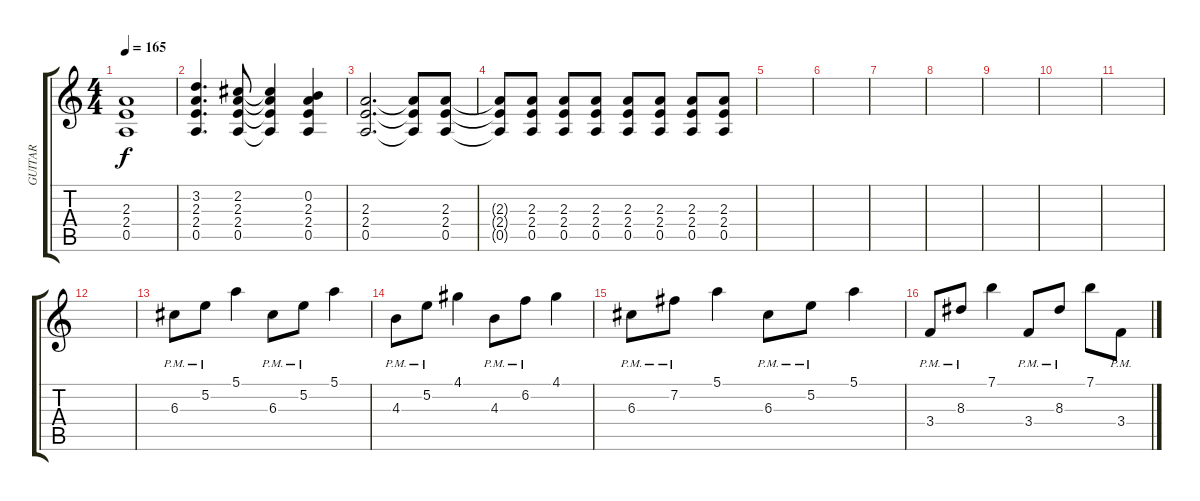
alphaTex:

\track ("GUITAR" "GUITAR") {instrument overdrivenguitar}
\staff {score tabs}
\tuning (E4 B3 G3 D3 A2 E2) {hide}
\ts (4 4)
\tempo 165
\clef g2
\ks c
(2.3 2.4 0.5).1{dy f} |
(3.2 2.3 2.4 0.5).4{d} (2.2 2.3 2.4 0.5).8 (2.2{t} 2.3{t} 2.4{t} 0.5{t}).4 (0.2 2.3 2.4 0.5).4 |
(2.3 2.4 0.5).2{d} (2.3{t} 2.4{t} 0.5{t}).8 (2.3 2.4 0.5).8 |
(2.3{t} 2.4{t} 0.5{t}).8 (2.3 2.4 0.5).8 (2.3 2.4 0.5).8 (2.3 2.4 0.5).8 (2.3 2.4 0.5).8 (2.3 2.4 0.5).8 (2.3 2.4 0.5).8 (2.3 2.4 0.5).8 |
|
|
|
|
|
|
|
|
6.3{pm}.8 5.2{pm}.8 5.1.4 6.3{pm}.8 5.2{pm}.8 5.1.4 |
4.3{pm}.8 5.2{pm}.8 4.1.4 4.3{pm}.8 6.2{pm}.8 4.1.4 |
6.3{pm}.8 7.2{pm}.8 5.1.4 6.3{pm}.8 5.2{pm}.8 5.1.4 |
3.4{pm}.8 8.3{pm}.8 7.1.4 3.4{pm}.8 8.3{pm}.8 7.1.8 3.4{pm}.8
